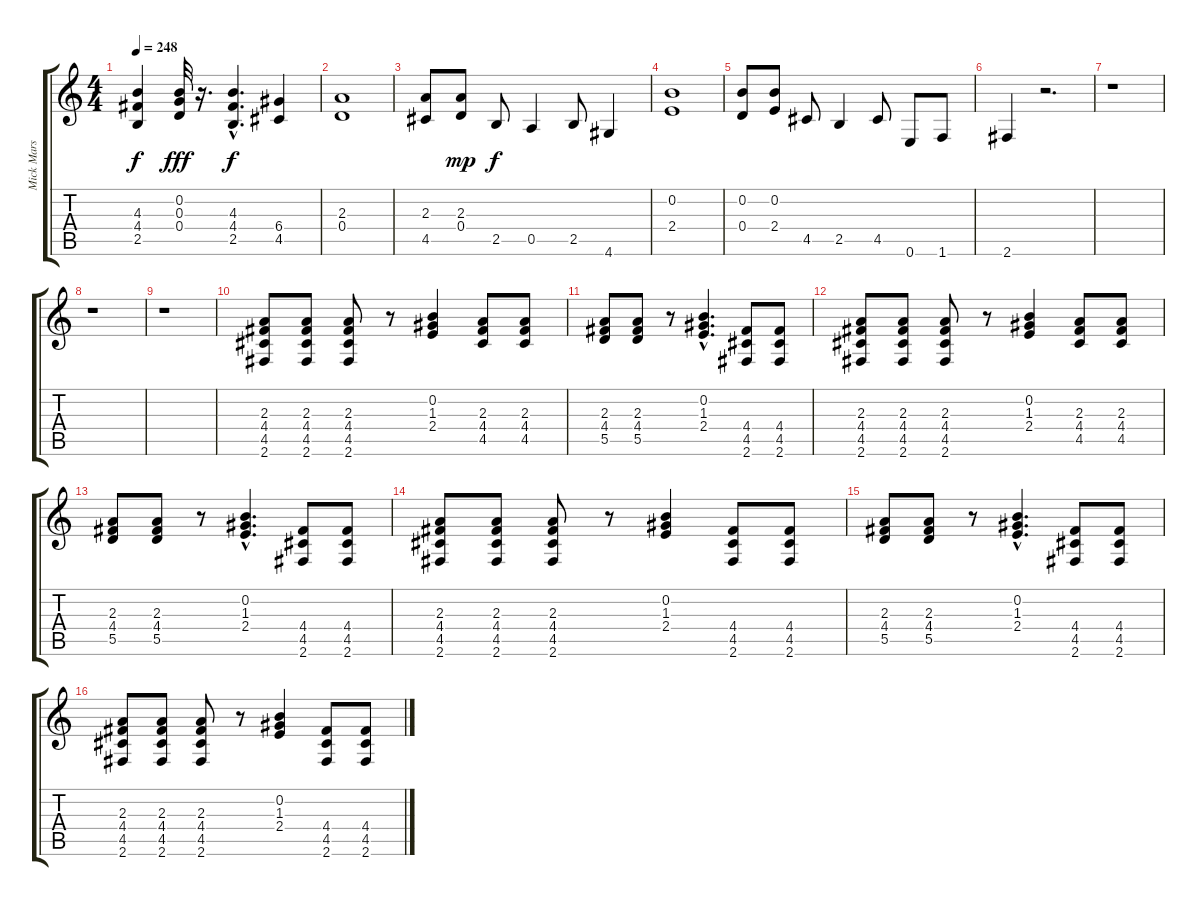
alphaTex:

\track ("Mick Mars" "Mick Mars") {instrument distortionguitar}
\staff {score tabs}
\tuning (E4 B3 G3 D3 A2 E2) {hide}
\ts (4 4)
\tempo 248
\clef g2
\ks c
(4.3 4.4 2.5).4{dy f} (0.2 0.3 0.4).32{dy fff} r.16{d} (4.3{hac} 4.4{hac} 2.5{hac}).4{d dy f} (6.4 4.5).4 |
(2.3 0.4).1 |
(2.3 4.5).8 (2.3 0.4).8{dy mp} 2.5.8{dy f} 0.5.4 2.5.8 4.6.4 |
(0.2 2.4).1 |
(0.2 0.4).8 (0.2 2.4).8 4.5.8 2.5.4 4.5.8 0.6.8 1.6.8 |
2.6.4 r.2{d} |
r.1 |
r.1 |
r.1 |
(2.3 4.4 4.5 2.6).8 (2.3 4.4 4.5 2.6).8 (2.3 4.4 4.5 2.6).8 r.8 (0.2 1.3 2.4).4 (2.3 4.4 4.5).8 (2.3 4.4 4.5).8 |
(2.3 4.4 5.5).8 (2.3 4.4 5.5).8 r.8 (0.2{hac} 1.3{hac} 2.4{hac}).4{d} (4.4 4.5 2.6).8 (4.4 4.5 2.6).8 |
(2.3 4.4 4.5 2.6).8 (2.3 4.4 4.5 2.6).8 (2.3 4.4 4.5 2.6).8 r.8 (0.2 1.3 2.4).4 (2.3 4.4 4.5).8 (2.3 4.4 4.5).8 |
(2.3 4.4 5.5).8 (2.3 4.4 5.5).8 r.8 (0.2{hac} 1.3{hac} 2.4{hac}).4{d} (4.4 4.5 2.6).8 (4.4 4.5 2.6).8 |
(2.3 4.4 4.5 2.6).8 (2.3 4.4 4.5 2.6).8 (2.3 4.4 4.5 2.6).8 r.8 (0.2 1.3 2.4).4 (4.4 4.5 2.6).8 (4.4 4.5 2.6).8 |
(2.3 4.4 5.5).8 (2.3 4.4 5.5).8 r.8 (0.2{hac} 1.3{hac} 2.4{hac}).4{d} (4.4 4.5 2.6).8 (4.4 4.5 2.6).8 |
(2.3 4.4 4.5 2.6).8 (2.3 4.4 4.5 2.6).8 (2.3 4.4 4.5 2.6).8 r.8 (0.2 1.3 2.4).4 (4.4 4.5 2.6).8 (4.4 4.5 2.6).8
